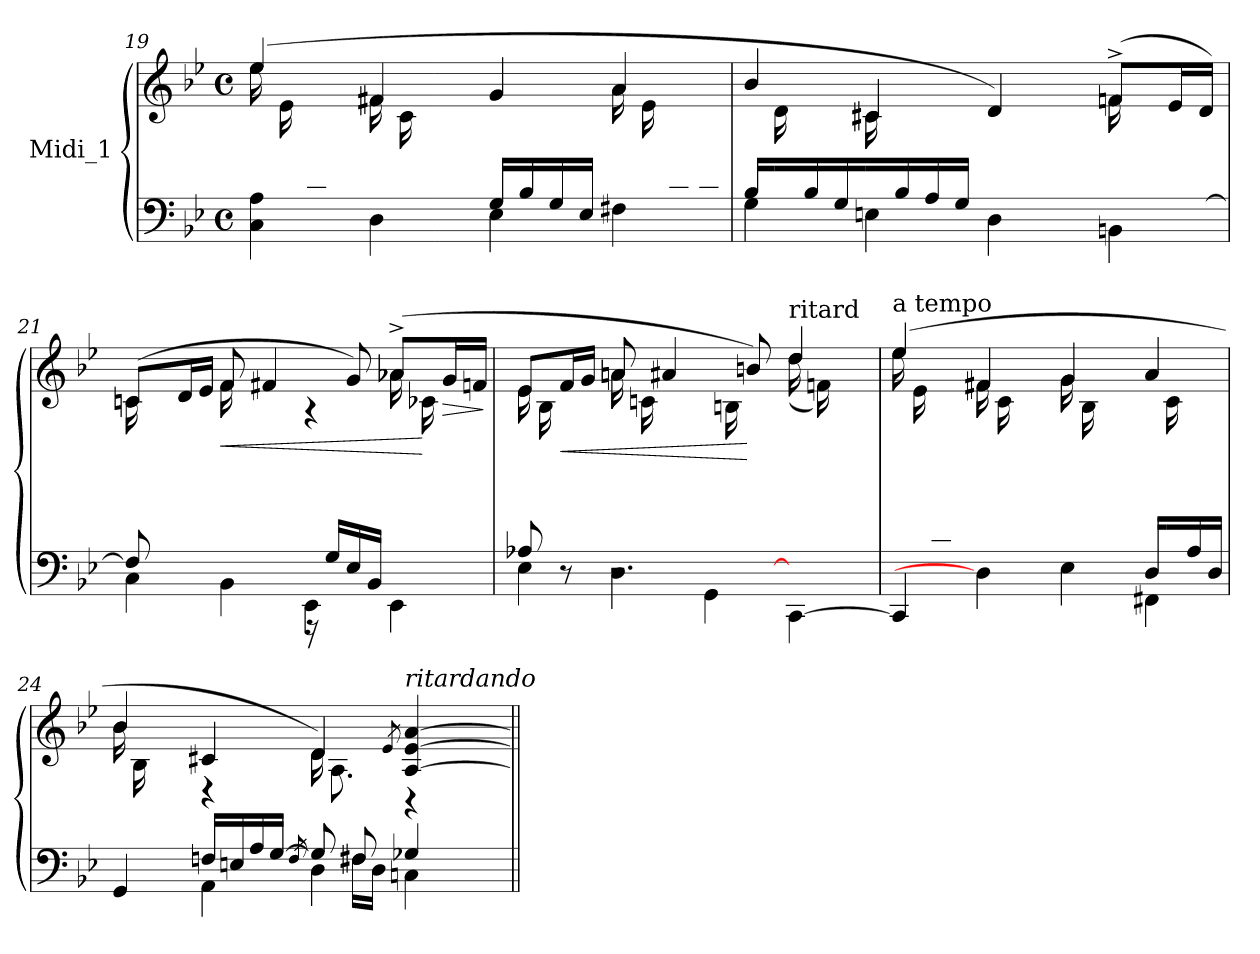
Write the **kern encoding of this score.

**kern	**kern	**dynam
*part1	*part1	*part1
*staff2	*staff1	*staff1/2
*I"Midi_1	*	*
!!LO:LB:g=z
*clefF4	*clefG2	*
*k[b-e-]	*k[b-e-]	*
*B-:	*B-:	*
*M4/4	*M4/4	*
*met(c)	*met(c)	*
=19	=19	=19
*^	*^	*
*	*^	*	*	*
8ryy	4C\ 4A\	2ryy	(>4ee-/	16ee-\LL	.
.	.	.	.	16e-\	.
16c/	.	.	.	8ryy	.
16A/JJ	.	.	.	.	.
8ryy	4D\	.	4f#X/	16f#\LL	.
.	.	.	.	16c\	.
16B-/	.	.	.	8ryy	.
16A/JJ	.	.	.	.	.
4.ryy	4E-\	16G/LL	4g/	4ryy	.
.	.	16B-/	.	.	.
.	.	16G/	.	.	.
.	.	16E-/JJ	.	.	.
.	4F#X\	4ryy	4a/	16a\LL	.
.	.	.	.	16e-\	.
16d/	.	.	.	8ryy	.
16c/JJ	.	.	.	.	.
=20	=20	=20	=20	=20	=20
*	*	*	*	*^	*
16B-/LL	4G\	2ryy	4b-/	16ryy	2.ryy	.
16ryy	.	.	.	16d\	.	.
16B-/	.	.	.	8ryy	.	.
16G/JJ	.	.	.	.	.	.
16ryy	4En\	.	4c#X/	16c#\LL	.	.
16B-/	.	.	.	8.ryy	.	.
16A/	.	.	.	.	.	.
16G/JJ	.	.	.	.	.	.
2ryy	4D\	16F#X/LL	4d/)	2ryy	.	.
.	.	16A/	.	.	.	.
.	.	16F#/	.	.	.	.
.	.	16D/JJ	.	.	.	.
.	4BBn\	16ryy	(>8fni^/L	.	16fni\LL	.
.	.	16A-X/	.	.	8.ryy	.
.	.	16G/	16e-/L	.	.	.
.	.	[16Fn/JJ	16d/JJ)	.	.	.
*	*	*	*	*v	*v	*
!!LO:PB:g=z
=21	=21	=21	=21	=21	=21
*	*^	*^	*	*	*
*	*	*	*	*	*	*	*
16ryy	2ryy	2ryy	4C\	8F/]	(>8cni/L	16cni\LL	.
16G/	.	.	.	.	.	8.ryy	.
16E-/	.	.	.	8ryy	16d/L	.	.
16C/JJ	.	.	.	.	16e-/JJ	.	.
!	!	!	!	!	!	!	!LO:HP:b
16ryy	.	.	4BB-i\	4ryy	8f/	16f\LL	<
16A-X/	.	.	.	.	.	8.ryy	.
16D/	.	.	.	.	4f#X/	.	.
16BB-i/JJ	.	.	.	.	.	.	.
4.ryy	2ryy	2ryy	4EE-\	16r	.	4r	.
.	.	.	.	16G/LL	.	.	.
.	.	.	.	16E-/	8g/)	.	.
.	.	.	.	16BB-i/JJ	.	.	.
.	.	.	4EE-\	4ryy	(>8a-X^/L	16a-\LL	.
.	.	.	.	.	.	16c-X\	[
!	!	!	!	!	!	!	!LO:HP:b
16B-/	.	.	.	.	16g/L	8ryy	>
16A-/JJ	.	.	.	.	16fn/JJ	.	.
*v	*v	*v	*v	*v	*	*	*
*	*v	*v	*
.	.	]
=22	=22	=22
*^	*^	*
*	*^	*	*^	*
*	*	*^	*	*	*^	*
8ryy	2ryy	4E-\	8A-X/	8e-/L	2ryy	16e-\LL	2.ryy	.
.	.	.	.	.	.	16B-\	.	.
!	!	!	!	!	!	!	!	!LO:HP:b
16G/	.	.	8r	16f/L	.	8ryy	.	<
16E-/JJ	.	.	.	16g/JJ	.	.	.	.
8ryy	.	4D\	2.r	8ani/	.	16ani\LL	.	.
.	.	.	.	.	.	16cni\	.	.
16F#X/	.	.	.	4a#X/	.	8.ryy	.	.
16D/JJ	.	.	.	.	.	.	.	.
16r	4ryy	4GG\	.	.	2ryy	.	.	.
16ryy	.	.	.	.	.	16Bn\LL	.	.
16G/	.	.	.	8bn/)	.	4.ryy	.	[
[16D/JJ	.	.	.	.	.	.	.	.
!	!	!	!	!LO:TX:a:t=ritard	!	!	!	!
4ryy	8ryy	[4CC\	.	4dd/	.	.	(>16dd\LL	.
.	.	.	.	.	.	.	16fni\)	.
.	16B/	.	.	.	.	.	8ryy	.
.	16G/JJ	.	.	.	.	.	.	.
*	*	*	*	*	*v	*v	*v	*
!!LO:LB:g=z
=23	=23	=23	=23	=23	=23	=23
!	!	!	!	!LO:TX:a:t=a tempo	!	!
8ryy	4CC/]	2ryy	2ryy	(>4ee-/	16ee-\LL	.
.	.	.	.	.	16e-\	.
16c/	.	.	.	.	8ryy	.
16G/JJ	.	.	.	.	.	.
8ryy	4D\]	.	.	4f#X/	16f#\LL	.
.	.	.	.	.	16c\	.
16B-i/	.	.	.	.	8ryy	.
16A/JJ	.	.	.	.	.	.
8ryy	4E-\	2ryy	2ryy	4g/	16g\LL	.
.	.	.	.	.	16B-\	.
16G/	.	.	.	.	8.ryy	.
16E-/JJ	.	.	.	.	.	.
16D/LL	4FF#X\	.	.	4a/	.	.
16ryy	.	.	.	.	16c\	.
16A/	.	.	.	.	8ryy	.
16D/JJ	.	.	.	.	.	.
=24	=24	=24	=24	=24	=24	=24
8ryy	4GG/	4ryy	2ryy	4b-/	16b-\LL	.
.	.	.	.	.	16B-\	.
16A/	.	.	.	.	8ryy	.
16G/JJ	.	.	.	.	.	.
2.ryy	4AA\	16Fni/LL	.	4c#X/	4r	.
.	.	16En/	.	.	.	.
.	.	16A/	.	.	.	.
.	.	[16G/JJ	.	.	.	.
.	.	.	8qF/	.	.	.
.	4D\	8ryy	8G/]	4d/)	16d\KL	.
.	.	.	.	.	8.A\J	.
.	.	8F#X/	16F#\LL	.	.	.
.	.	.	16D\JJ	.	.	.
.	.	.	.	8qe-/	.	.
!	!	!	!	!LO:TX:a:i:t=ritardando	!	!
.	4Cni\	4G-X/	4ryy	[4A/ [4e-/ [4a/	4r	.
*v	*v	*v	*v	*	*	*
*	*v	*v	*
=||	=||	=||
*-	*-	*-
